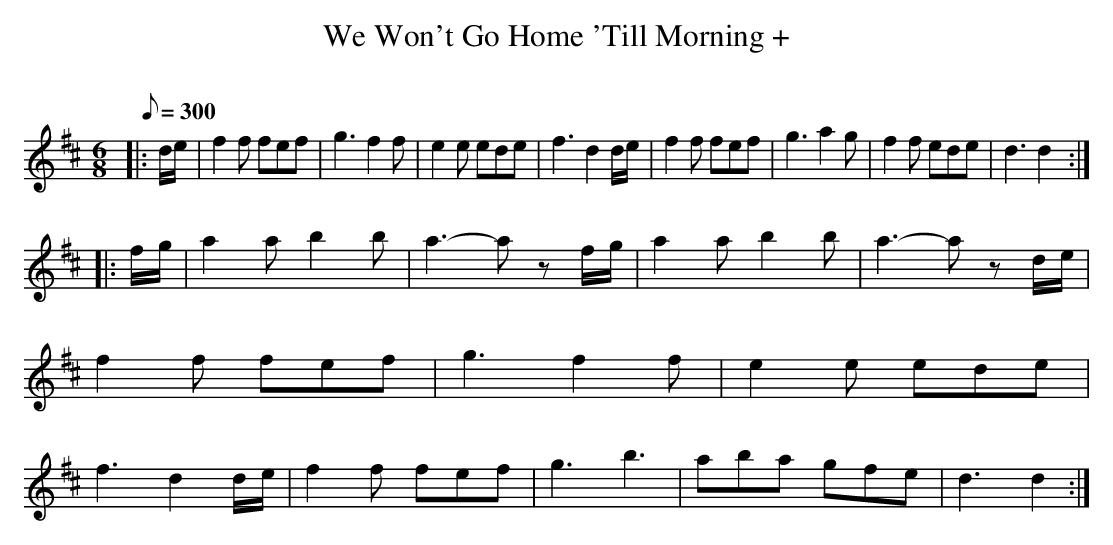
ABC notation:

X:1
T:We Won't Go Home 'Till Morning +
C:
M:6/8
L:1/8
Q:1/8=300
K:D
|: d/e/|f2f fef|g3f2f|e2e ede|f3d2 d/e/|f2f fef|g3 a2g|f2f ede|d3 d2 :|
|: f/g/|a2a b2b|a3-a zf/g/|a2a b2b|a3-a zd/e/|f2f fef|g3f2f|e2e ede|f3d2 d/e/|f2f fef|g3b3|aba gfe|d3 d2 :|
